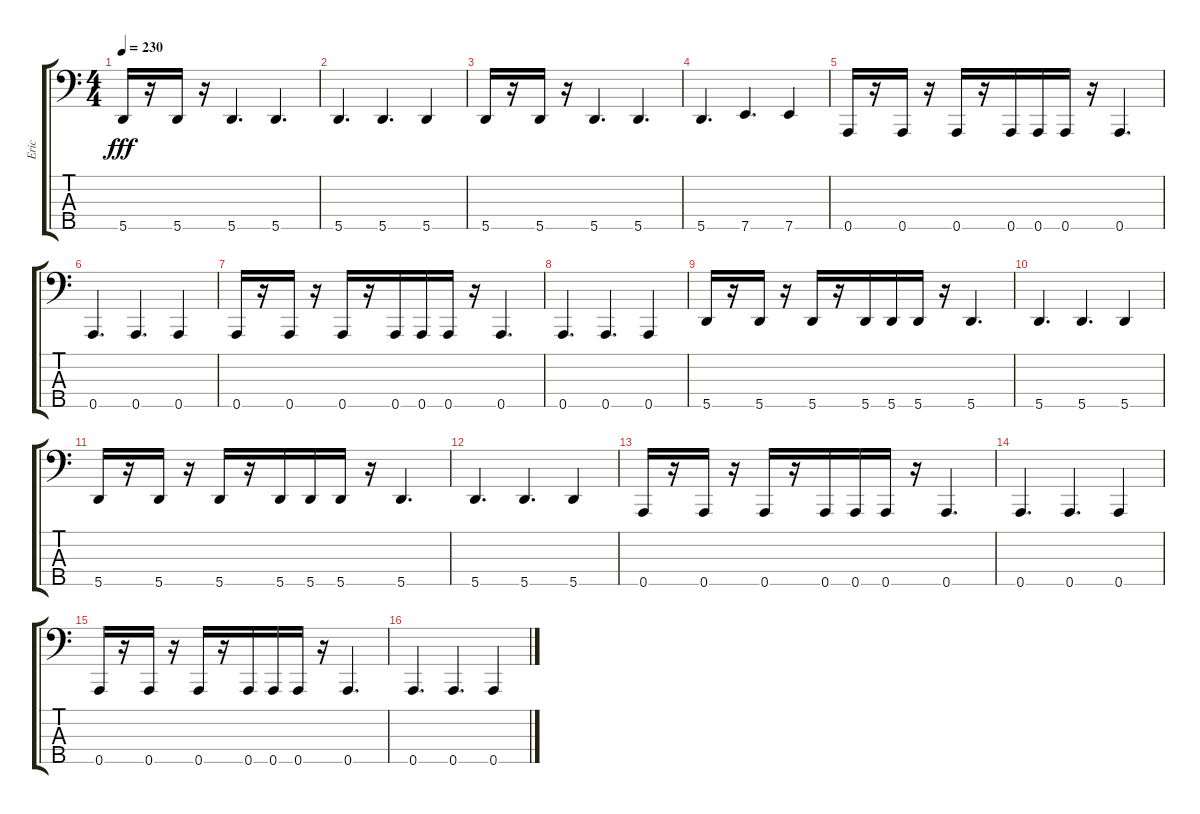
\track ("Eric" "Eric") {instrument electricbasspick}
\staff {score tabs}
\tuning (G2 D2 A1 E1 A0) {hide}
\ts (4 4)
\tempo 230
\clef f4
\ks c
5.5.16{dy fff} r.16 5.5.16 r.16 5.5.4{d} 5.5.4{d} |
5.5.4{d} 5.5.4{d} 5.5.4 |
5.5.16 r.16 5.5.16 r.16 5.5.4{d} 5.5.4{d} |
5.5.4{d} 7.5.4{d} 7.5.4 |
0.5.16{beam merge} r.16{beam merge} 0.5.16 r.16{beam merge} 0.5.16 r.16 0.5.16{beam merge} 0.5.16{beam merge} 0.5.16 r.16{beam merge} 0.5.4{d} |
0.5.4{d beam merge} 0.5.4{d beam merge} 0.5.4 |
0.5.16{beam merge} r.16{beam merge} 0.5.16 r.16{beam merge} 0.5.16 r.16 0.5.16{beam merge} 0.5.16{beam merge} 0.5.16 r.16{beam merge} 0.5.4{d} |
0.5.4{d beam merge} 0.5.4{d beam merge} 0.5.4 |
5.5.16{beam merge} r.16{beam merge} 5.5.16 r.16{beam merge} 5.5.16 r.16 5.5.16{beam merge} 5.5.16{beam merge} 5.5.16 r.16{beam merge} 5.5.4{d} |
5.5.4{d beam merge} 5.5.4{d beam merge} 5.5.4 |
5.5.16{beam merge} r.16{beam merge} 5.5.16 r.16{beam merge} 5.5.16 r.16 5.5.16{beam merge} 5.5.16{beam merge} 5.5.16 r.16{beam merge} 5.5.4{d} |
5.5.4{d beam merge} 5.5.4{d beam merge} 5.5.4 |
0.5.16{beam merge} r.16{beam merge} 0.5.16 r.16{beam merge} 0.5.16 r.16 0.5.16{beam merge} 0.5.16{beam merge} 0.5.16 r.16{beam merge} 0.5.4{d} |
0.5.4{d beam merge} 0.5.4{d beam merge} 0.5.4 |
0.5.16{beam merge} r.16{beam merge} 0.5.16 r.16{beam merge} 0.5.16 r.16 0.5.16{beam merge} 0.5.16{beam merge} 0.5.16 r.16{beam merge} 0.5.4{d} |
0.5.4{d beam merge} 0.5.4{d beam merge} 0.5.4
